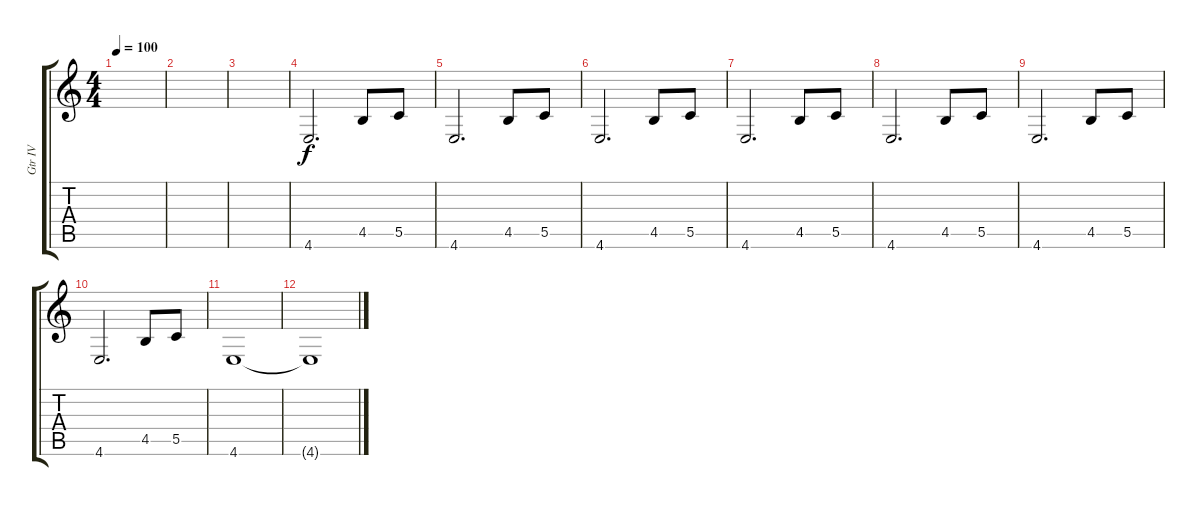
\track ("Gtr IV" "Gtr IV") {instrument electricguitarclean}
\staff {score tabs}
\tuning (D4 A3 F3 C3 G2 C2) {hide}
\ts (4 4)
\tempo 100
\clef g2
\ks c
|
|
|
4.6.2{d volume 12 balance 5 instrument electricguitarclean} 4.5.8 5.5.8 |
4.6.2{d} 4.5.8 5.5.8 |
4.6.2{d} 4.5.8 5.5.8 |
4.6.2{d} 4.5.8 5.5.8 |
4.6.2{d} 4.5.8 5.5.8 |
4.6.2{d} 4.5.8 5.5.8 |
4.6.2{d} 4.5.8 5.5.8 |
4.6.1 |
4.6{t}.1
